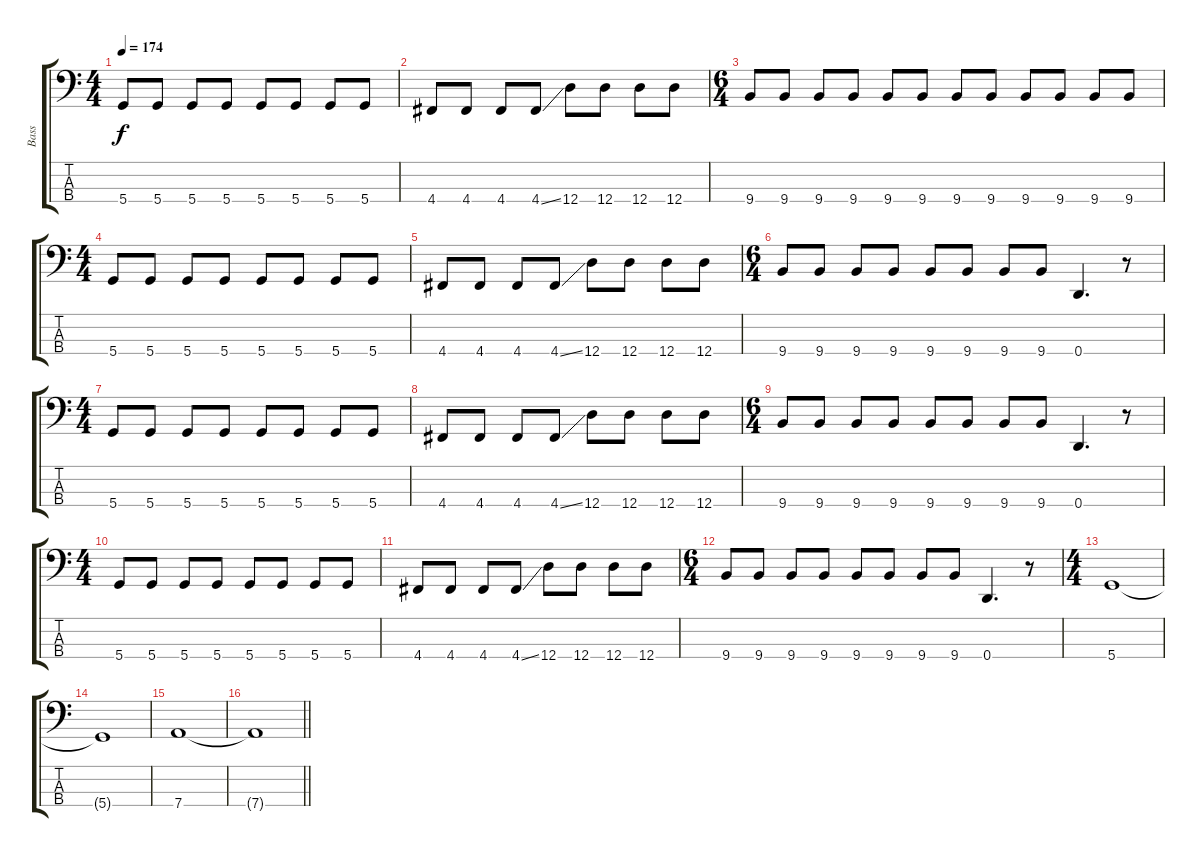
\track ("Bass" "Bass") {instrument electricbassfinger}
\staff {score tabs}
\tuning (G2 D2 A1 D1) {hide}
\ts (4 4)
\tempo 174
\clef f4
\ks c
5.4.8{dy f} 5.4.8 5.4.8 5.4.8 5.4.8 5.4.8 5.4.8 5.4.8 |
4.4.8 4.4.8 4.4.8 4.4{ss}.8 12.4.8 12.4.8 12.4.8 12.4.8 |
\ts (6 4)
9.4.8 9.4.8 9.4.8 9.4.8 9.4.8 9.4.8 9.4.8 9.4.8 9.4.8 9.4.8 9.4.8 9.4.8 |
\ts (4 4)
5.4.8 5.4.8 5.4.8 5.4.8 5.4.8 5.4.8 5.4.8 5.4.8 |
4.4.8 4.4.8 4.4.8 4.4{ss}.8 12.4.8 12.4.8 12.4.8 12.4.8 |
\ts (6 4)
9.4.8 9.4.8 9.4.8 9.4.8 9.4.8 9.4.8 9.4.8 9.4.8 0.4.4{d} r.8 |
\ts (4 4)
5.4.8 5.4.8 5.4.8 5.4.8 5.4.8 5.4.8 5.4.8 5.4.8 |
4.4.8 4.4.8 4.4.8 4.4{ss}.8 12.4.8 12.4.8 12.4.8 12.4.8 |
\ts (6 4)
9.4.8 9.4.8 9.4.8 9.4.8 9.4.8 9.4.8 9.4.8 9.4.8 0.4.4{d} r.8 |
\ts (4 4)
5.4.8 5.4.8 5.4.8 5.4.8 5.4.8 5.4.8 5.4.8 5.4.8 |
4.4.8 4.4.8 4.4.8 4.4{ss}.8 12.4.8 12.4.8 12.4.8 12.4.8 |
\ts (6 4)
9.4.8 9.4.8 9.4.8 9.4.8 9.4.8 9.4.8 9.4.8 9.4.8 0.4.4{d} r.8 |
\ts (4 4)
5.4.1 |
5.4{t}.1 |
7.4.1 |
\barLineRight lightlight
7.4{t}.1
